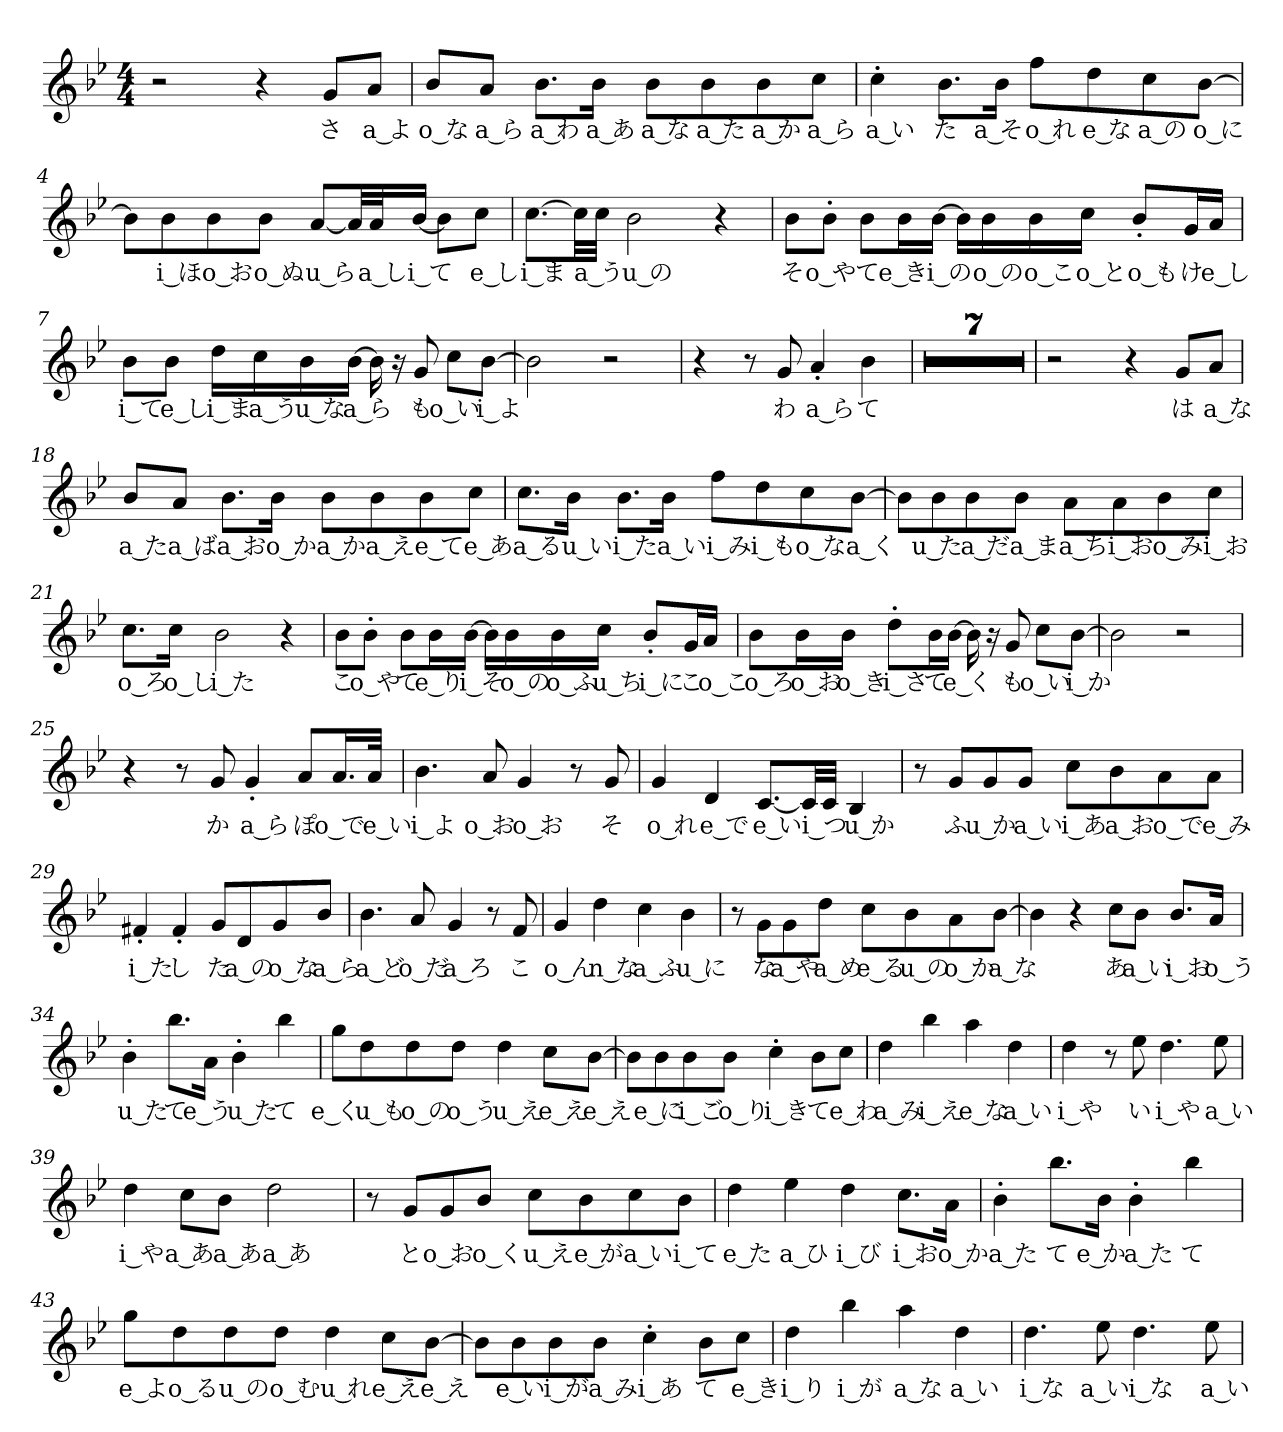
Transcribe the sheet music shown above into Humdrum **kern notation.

**kern	**text
*part1	*part1
*staff1	*staff1
*clefG2	*
*k[b-e-]	*
*M4/4	*
*MM145	*
=1	=1
2r	.
4r	.
8gL	- さ
8aJ	a よ
=2	=2
8b-L	o な
8aJ	a ら
8.b-L	a わ
16b-Jk	a あ
8b-L	a な
8b-	a た
8b-	a か
8ccJ	a ら
=3	=3
4cc'	a い
8.b-L	- た
16b-Jk	a そ
8ffL	o れ
8dd	e な
8cc	a の
[8b-J	o に
=4	=4
8b-L]	.
8b-	i ほ
8b-	o お
8b-J	o ぬ
[8aL	u ら
32aLL]	.
32aJ	a し
[16b-JJ	i て
8b-L]	.
8ccJ	e し
=5	=5
[8.ccL	i ま
32ccLL]	.
32ccJJJ	a う
2b-	u の
4r	.
=6	=6
8b-L	- そ
8b-'J	o や
8b-L	- て
16b-L	e き
[16b-JJ	i の
16b-LL]	.
16b-	o の
16b-	o こ
16ccJJ	o と
8b-'L	o も
16gL	- け
16aJJ	e し
=7	=7
8b-L	i て
8b-J	e し
16ddLL	i ま
16cc	a う
16b-	u な
[16b-JJ	a ら
16b-]	.
16r	.
8g	- も
8ccL	o い
[8b-J	i よ
=8	=8
2b-]	.
2r	.
=9	=9
4r	.
8r	.
8g	- わ
4a'	a ら
4b-	- て
=10	=10
1r	.
=11	=11
1r	.
=12	=12
1r	.
=13	=13
1r	.
=14	=14
1r	.
=15	=15
1r	.
=16	=16
1r	.
=17	=17
2r	.
4r	.
8gL	- は
8aJ	a な
=18	=18
8b-L	a た
8aJ	a ば
8.b-L	a お
16b-Jk	o か
8b-L	a か
8b-	a え
8b-	e て
8ccJ	e あ
=19	=19
8.ccL	a る
16b-Jk	u い
8.b-L	i た
16b-Jk	a い
8ffL	i み
8dd	i も
8cc	o な
[8b-J	a く
=20	=20
8b-L]	.
8b-	u た
8b-	a だ
8b-J	a ま
8aL	a ち
8a	i お
8b-	o み
8ccJ	i お
=21	=21
8.ccL	o ろ
16ccJk	o し
2b-	i た
4r	.
=22	=22
8b-L	- こ
8b-'J	o や
8b-L	- て
16b-L	e り
[16b-JJ	i そ
16b-LL]	.
16b-	o の
16b-	o ふ
16ccJJ	u ち
8b-'L	i に
16gL	- こ
16aJJ	o こ
=23	=23
8b-L	o ろ
16b-L	o お
16b-JJ	o き
8dd'L	i さ
16b-L	- て
[16b-JJ	e く
16b-]	.
16r	.
8g	- も
8ccL	o い
[8b-J	i か
=24	=24
2b-]	.
2r	.
=25	=25
4r	.
8r	.
8g	- か
4g'	a ら
8aL	- ぽ
16.aL	o で
32aJJk	e い
=26	=26
4.b-	i よ
8a	o お
4g	o お
8r	.
8g	- そ
=27	=27
4g	o れ
4d	e で
[8.cL	e い
32cLL]	.
32cJJJ	i つ
4B-	u か
=28	=28
8r	.
8gL	- ふ
8g	u か
8gJ	a い
8ccL	i あ
8b-	a お
8a	o で
8aJ	e み
=29	=29
4f#X'	i た
4f#'	- し
8gL	- た
8d	a の
8g	o な
8b-J	a ら
=30	=30
4.b-	a ど
8a	o だ
4g	a ろ
8r	.
8f	- こ
=31	=31
4g	o ん
4dd	n な
4cc	a ふ
4b-	u に
=32	=32
8r	.
8gL	- な
8g	a や
8ddJ	a め
8ccL	e る
8b-	u の
8a	o か
[8b-J	a な
=33	=33
4b-]	.
4r	.
8ccL	- あ
8b-J	a い
8.b-L	i お
16aJk	o う
=34	=34
4b-'	u た
8.bb-L	- て
16aJk	e う
4b-'	u た
4bb-	- て
=35	=35
8ggL	e く
8dd	u も
8dd	o の
8ddJ	o う
4dd	u え
8ccL	e え
[8b-J	e え
=36	=36
8b-L]	.
8b-	e に
8b-	i ご
8b-J	o り
4cc'	i き
8b-L	- て
8ccJ	e わ
=37	=37
4dd	a み
4bb-	i え
4aa	e な
4dd	a い
=38	=38
4dd	i や
8r	.
8ee-	- い
4.dd	i や
8ee-	a い
=39	=39
4dd	i や
8ccL	a あ
8b-J	a あ
2dd	a あ
=40	=40
8r	.
8gL	- と
8g	o お
8b-J	o く
8ccL	u え
8b-	e が
8cc	a い
8b-J	i て
=41	=41
4dd	e た
4ee-	a ひ
4dd	i び
8.ccL	i お
16aJk	o か
=42	=42
4b-'	a た
8.bb-L	- て
16b-Jk	e か
4b-'	a た
4bb-	- て
=43	=43
8ggL	e よ
8dd	o る
8dd	u の
8ddJ	o む
4dd	u れ
8ccL	e え
[8b-J	e え
=44	=44
8b-L]	.
8b-	e い
8b-	i が
8b-J	a み
4cc'	i あ
8b-L	- て
8ccJ	e き
=45	=45
4dd	i り
4bb-	i が
4aa	a な
4dd	a い
=46	=46
4.dd	i な
8ee-	a い
4.dd	i な
8ee-	a い
=	=
*-	*-
